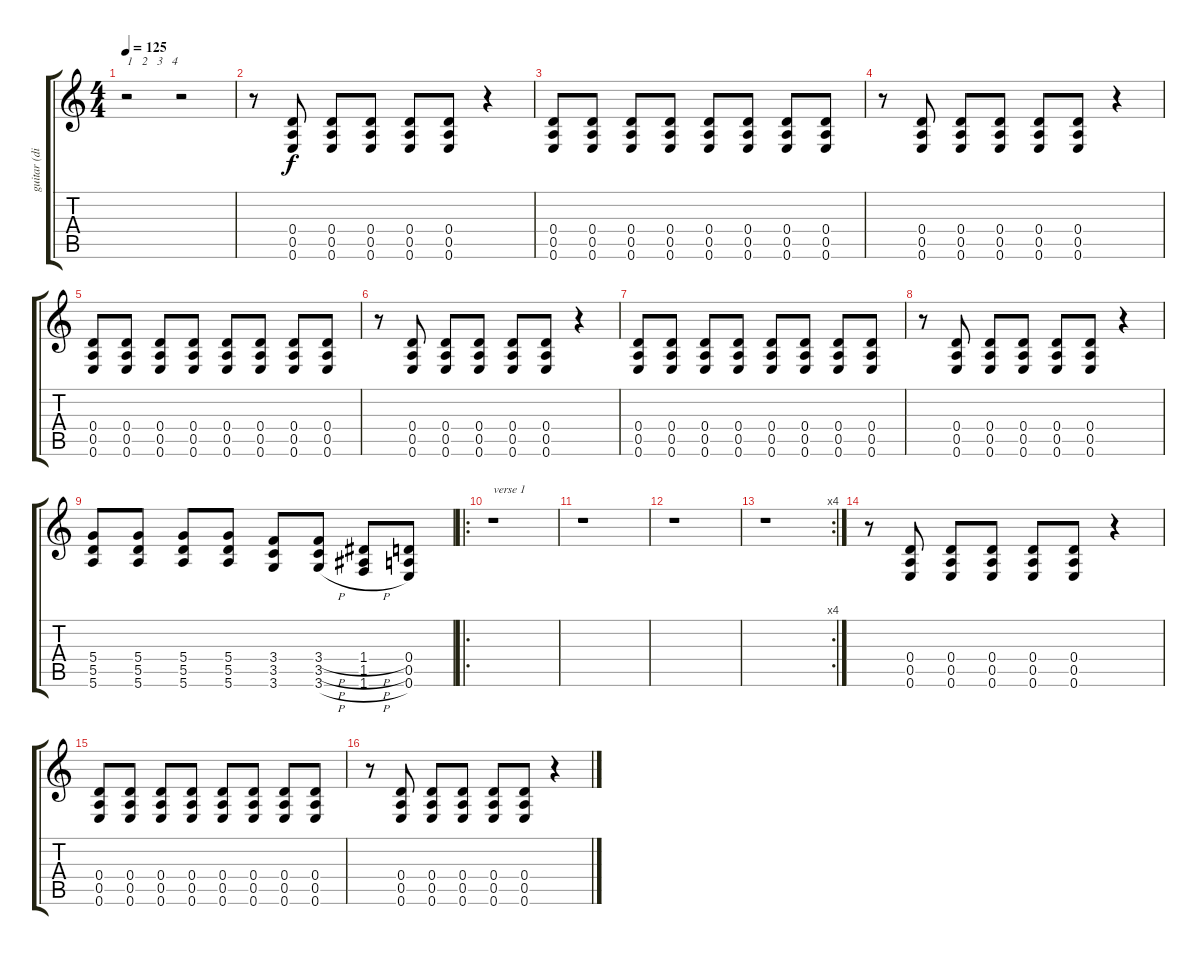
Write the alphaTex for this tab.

\track ("guitar (distortion)" "guitar (di") {instrument overdrivenguitar}
\staff {score tabs}
\tuning (E4 B3 G3 D3 A2 E2) {hide}
\ts (4 4)
\tempo 125
\clef g2
\ks c
r.2{txt "1   2   3   4" dy f instrument overdrivenguitar} r.2 |
r.8 (0.4 0.5 0.6).8 (0.4 0.5 0.6).8 (0.4 0.5 0.6).8 (0.4 0.5 0.6).8 (0.4 0.5 0.6).8 r.4 |
(0.4 0.5 0.6).8 (0.4 0.5 0.6).8 (0.4 0.5 0.6).8 (0.4 0.5 0.6).8 (0.4 0.5 0.6).8 (0.4 0.5 0.6).8 (0.4 0.5 0.6).8 (0.4 0.5 0.6).8 |
r.8 (0.4 0.5 0.6).8 (0.4 0.5 0.6).8 (0.4 0.5 0.6).8 (0.4 0.5 0.6).8 (0.4 0.5 0.6).8 r.4 |
(0.4 0.5 0.6).8 (0.4 0.5 0.6).8 (0.4 0.5 0.6).8 (0.4 0.5 0.6).8 (0.4 0.5 0.6).8 (0.4 0.5 0.6).8 (0.4 0.5 0.6).8 (0.4 0.5 0.6).8 |
r.8 (0.4 0.5 0.6).8 (0.4 0.5 0.6).8 (0.4 0.5 0.6).8 (0.4 0.5 0.6).8 (0.4 0.5 0.6).8 r.4 |
(0.4 0.5 0.6).8 (0.4 0.5 0.6).8 (0.4 0.5 0.6).8 (0.4 0.5 0.6).8 (0.4 0.5 0.6).8 (0.4 0.5 0.6).8 (0.4 0.5 0.6).8 (0.4 0.5 0.6).8 |
r.8 (0.4 0.5 0.6).8 (0.4 0.5 0.6).8 (0.4 0.5 0.6).8 (0.4 0.5 0.6).8 (0.4 0.5 0.6).8 r.4 |
(5.4 5.5 5.6).8 (5.4 5.5 5.6).8 (5.4 5.5 5.6).8 (5.4 5.5 5.6).8 (3.4 3.5 3.6).8 (3.4{h} 3.5{h} 3.6{h}).8 (1.4{h} 1.5{h} 1.6{h}).8 (0.4 0.5 0.6).8 |
\ro
r.1{txt "verse 1"} |
r.1 |
r.1 |
\rc 4
r.1 |
r.8 (0.4 0.5 0.6).8 (0.4 0.5 0.6).8 (0.4 0.5 0.6).8 (0.4 0.5 0.6).8 (0.4 0.5 0.6).8 r.4 |
(0.4 0.5 0.6).8 (0.4 0.5 0.6).8 (0.4 0.5 0.6).8 (0.4 0.5 0.6).8 (0.4 0.5 0.6).8 (0.4 0.5 0.6).8 (0.4 0.5 0.6).8 (0.4 0.5 0.6).8 |
r.8 (0.4 0.5 0.6).8 (0.4 0.5 0.6).8 (0.4 0.5 0.6).8 (0.4 0.5 0.6).8 (0.4 0.5 0.6).8 r.4
